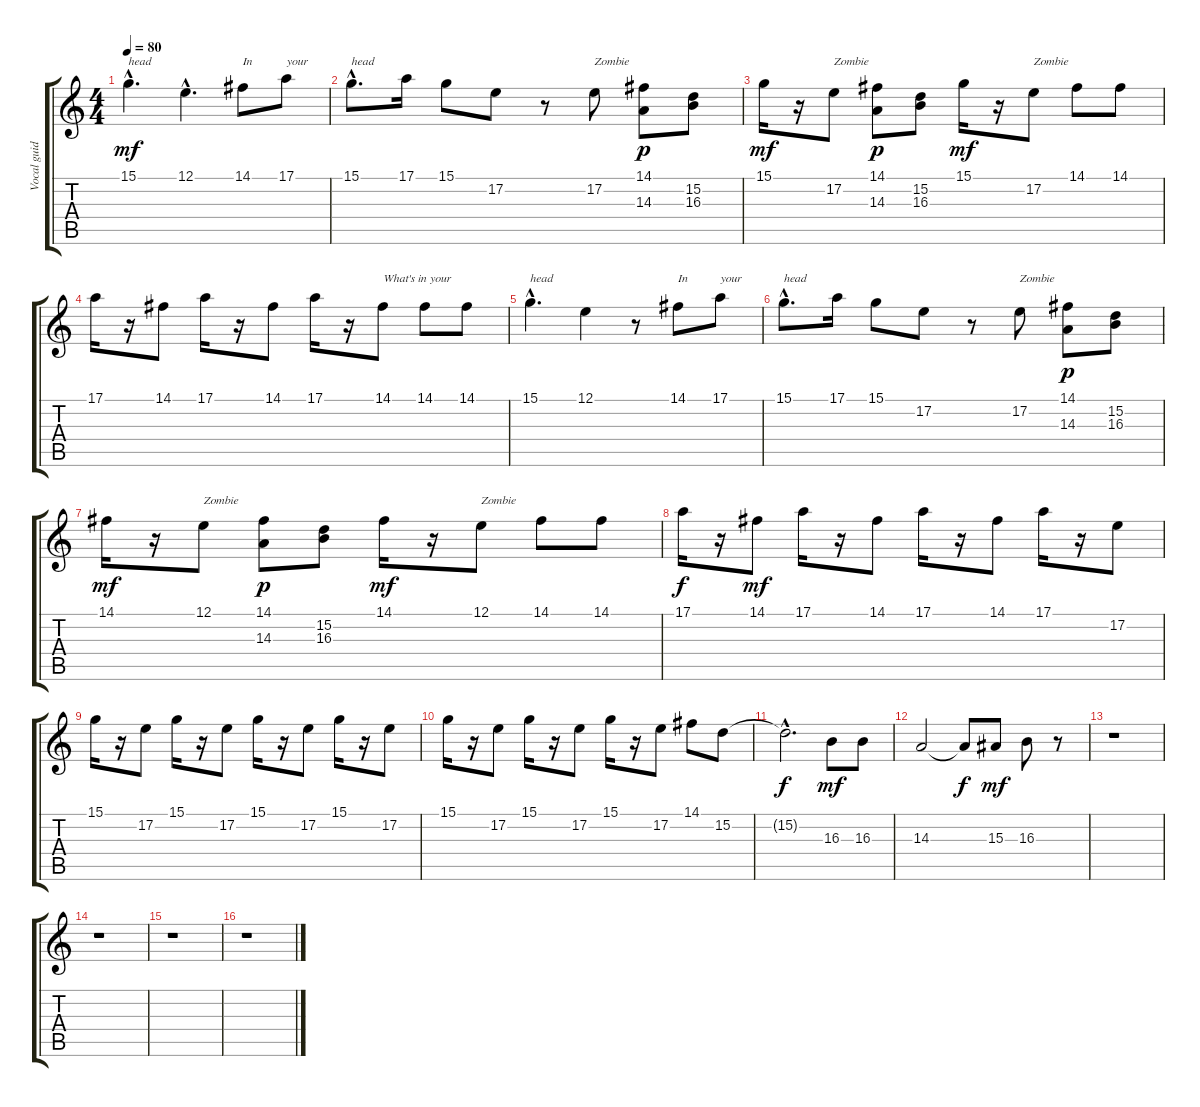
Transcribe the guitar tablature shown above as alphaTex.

\track ("Vocal guide" "Vocal guid") {instrument synthvoice}
\staff {score tabs}
\tuning (E4 B3 G3 D3 A2 E2) {hide}
\ts (4 4)
\tempo 80
\clef g2
\ks c
15.1{hac}.4{d txt "head" dy mf} 12.1{hac}.4{d} 14.1.8{txt "In"} 17.1.8{txt "your"} |
15.1{hac}.8{d txt "head"} 17.1.16 15.1.8 17.2.8 r.8 17.2.8{txt "Zombie"} (14.1 14.3).8{dy p} (15.2 16.3).8 |
15.1.16{dy mf} r.16 17.2.8{txt "Zombie"} (14.1 14.3).8{dy p} (15.2 16.3).8 15.1.16{dy mf} r.16 17.2.8{txt "Zombie"} 14.1.8 14.1.8 |
17.1.16 r.16 14.1.8 17.1.16 r.16 14.1.8 17.1.16 r.16 14.1.8{txt "What's in your"} 14.1.8 14.1.8 |
15.1{hac}.4{d txt "head"} 12.1.4 r.8 14.1.8{txt "In"} 17.1.8{txt "your"} |
15.1{hac}.8{d txt "head"} 17.1.16 15.1.8 17.2.8 r.8 17.2.8{txt "Zombie"} (14.1 14.3).8{dy p} (15.2 16.3).8 |
14.1.16{dy mf} r.16 12.1.8{txt "Zombie"} (14.1 14.3).8{dy p} (15.2 16.3).8 14.1.16{dy mf} r.16 12.1.8{txt "Zombie"} 14.1.8 14.1.8 |
17.1.16{dy f} r.16 14.1.8{dy mf} 17.1.16 r.16 14.1.8 17.1.16 r.16 14.1.8 17.1.16 r.16 17.2.8 |
15.1.16 r.16 17.2.8 15.1.16 r.16 17.2.8 15.1.16 r.16 17.2.8 15.1.16 r.16 17.2.8 |
15.1.16 r.16 17.2.8 15.1.16 r.16 17.2.8 15.1.16 r.16 17.2.8 14.1.8 15.2.8 |
15.2{hac t}.2{d dy f} 16.3.8{dy mf} 16.3.8 |
14.3.2 14.3{t}.8{dy f} 15.3.8{dy mf} 16.3.8 r.8 |
r.1 |
r.1 |
r.1 |
r.1
